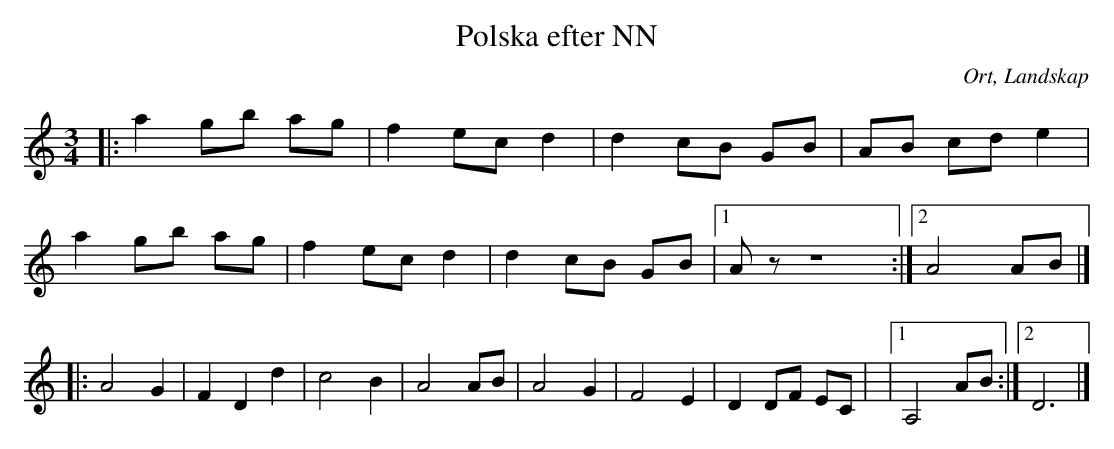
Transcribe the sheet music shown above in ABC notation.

X:1
T:Polska efter NN
O:Ort, Landskap
M:3/4
L:1/8
K:C
|:a2 gb ag | f2 ec d2 | d2 cB GB | AB cd e2|
a2 gb ag | f2 ec d2 | d2 cB GB |1 A z z8 :|2 A4 AB |]
|:A4 G2 | F2 D2 d2 | c4 B2 | A4 AB | A4 G2 | F4 E2 | D2 DF EC | |1 A,4 AB :|2 D6 |]
